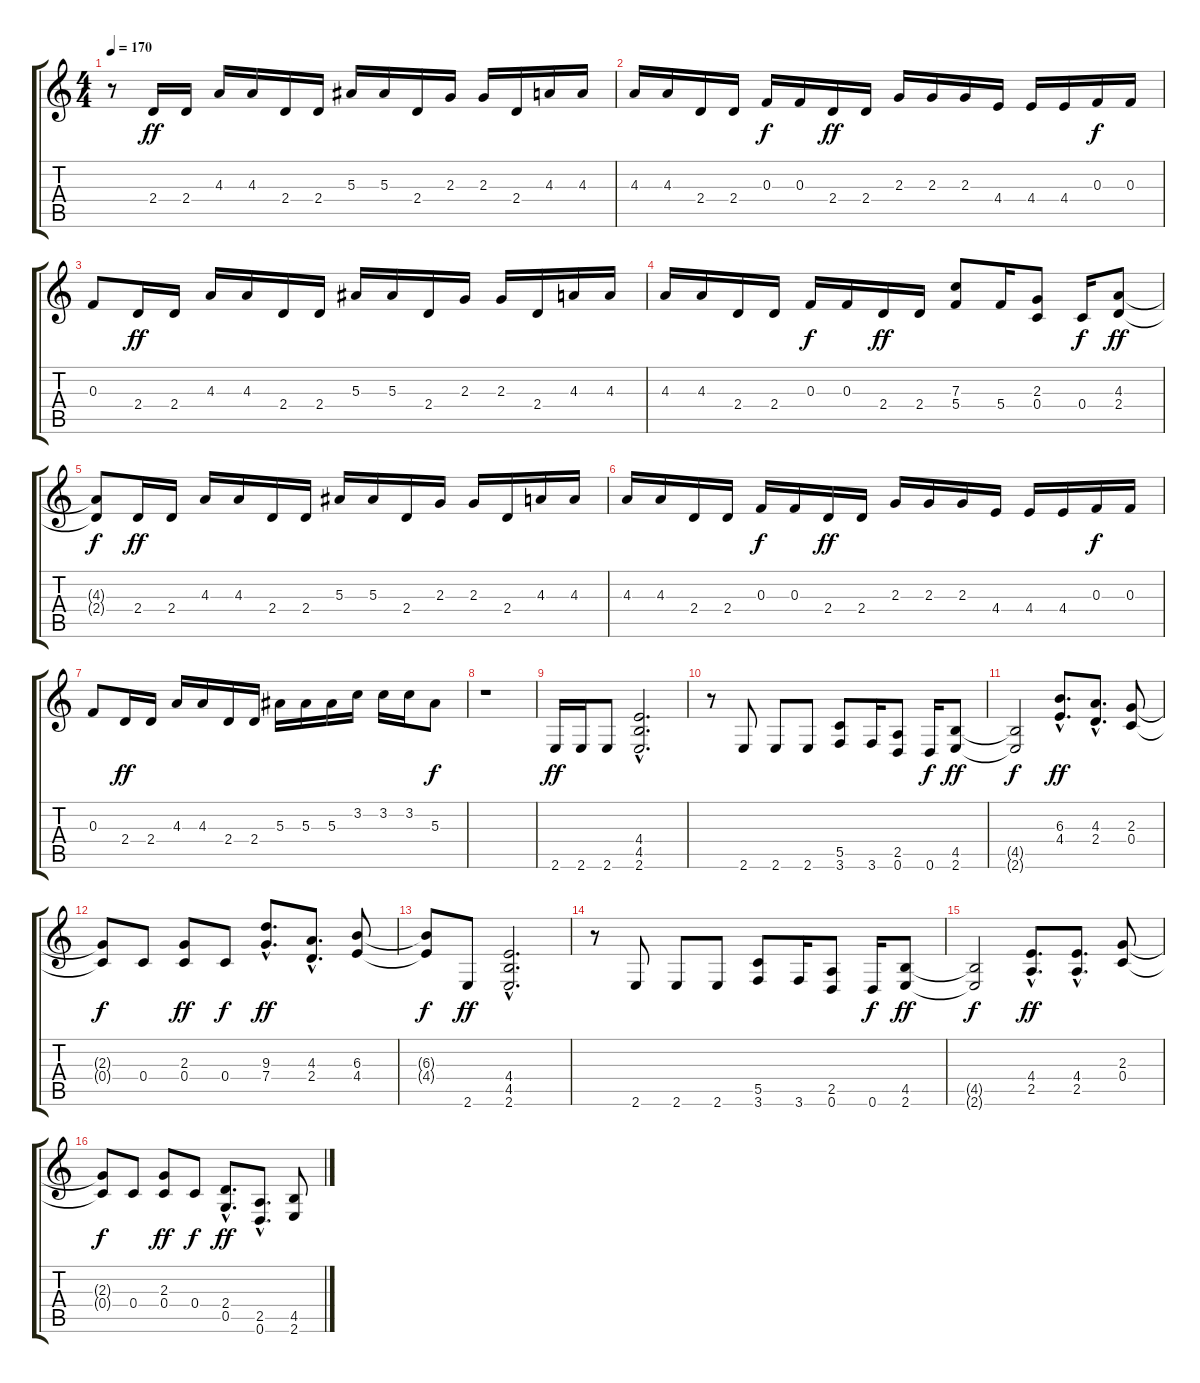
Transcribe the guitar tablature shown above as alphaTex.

\track "" {instrument overdrivenguitar}
\staff {score tabs}
\tuning (D4 A3 F3 C3 G2 D2) {hide}
\ts (4 4)
\tempo 170
\clef g2
\ks c
r.8{dy ff} 2.4.16 2.4.16 4.3.16 4.3.16 2.4.16 2.4.16 5.3.16 5.3.16 2.4.16 2.3.16 2.3.16 2.4.16 4.3.16 4.3.16 |
4.3.16 4.3.16 2.4.16 2.4.16 0.3.16{dy f} 0.3.16 2.4.16{dy ff} 2.4.16 2.3.16 2.3.16 2.3.16 4.4.16 4.4.16 4.4.16 0.3.16{dy f} 0.3.16 |
0.3.8 2.4.16{dy ff} 2.4.16 4.3.16 4.3.16 2.4.16 2.4.16 5.3.16 5.3.16 2.4.16 2.3.16 2.3.16 2.4.16 4.3.16 4.3.16 |
4.3.16 4.3.16 2.4.16 2.4.16 0.3.16{dy f} 0.3.16 2.4.16{dy ff} 2.4.16 (7.3 5.4).8 5.4.16 (2.3 0.4).8 0.4.16{dy f} (4.3 2.4).8{dy ff} |
(4.3{t} 2.4{t}).8{dy f} 2.4.16{dy ff} 2.4.16 4.3.16 4.3.16 2.4.16 2.4.16 5.3.16 5.3.16 2.4.16 2.3.16 2.3.16 2.4.16 4.3.16 4.3.16 |
4.3.16 4.3.16 2.4.16 2.4.16 0.3.16{dy f} 0.3.16 2.4.16{dy ff} 2.4.16 2.3.16 2.3.16 2.3.16 4.4.16 4.4.16 4.4.16 0.3.16{dy f} 0.3.16 |
0.3.8 2.4.16{dy ff} 2.4.16 4.3.16 4.3.16 2.4.16 2.4.16 5.3.16 5.3.16 5.3.16 3.2.16 3.2.16 3.2.16 5.3.8{dy f} |
r.1 |
2.6.16{dy ff} 2.6.16 2.6.8 (4.4{hac} 4.5{hac} 2.6{hac}).2{d} |
r.8 2.6.8 2.6.8 2.6.8 (5.5 3.6).8 3.6.16 (2.5 0.6).8 0.6.16{dy f} (4.5 2.6).8{dy ff} |
(4.5{t} 2.6{t}).2{dy f} (6.3{hac} 4.4{hac}).8{d dy ff} (4.3{hac} 2.4{hac}).8{d} (2.3 0.4).8 |
(2.3{t} 0.4{t}).8{dy f} 0.4.8 (2.3 0.4).8{dy ff} 0.4.8{dy f} (9.3{hac} 7.4{hac}).8{d dy ff} (4.3{hac} 2.4{hac}).8{d} (6.3 4.4).8 |
(6.3{t} 4.4{t}).8{dy f} 2.6.8{dy ff} (4.4{hac} 4.5{hac} 2.6{hac}).2{d} |
r.8 2.6.8 2.6.8 2.6.8 (5.5 3.6).8 3.6.16 (2.5 0.6).8 0.6.16{dy f} (4.5 2.6).8{dy ff} |
(4.5{t} 2.6{t}).2{dy f} (4.4{hac} 2.5{hac}).8{d dy ff} (4.4{hac} 2.5{hac}).8{d} (2.3 0.4).8 |
(2.3{t} 0.4{t}).8{dy f} 0.4.8 (2.3 0.4).8{dy ff} 0.4.8{dy f} (2.4{hac} 0.5{hac}).8{d dy ff} (2.5{hac} 0.6{hac}).8{d} (4.5 2.6).8
